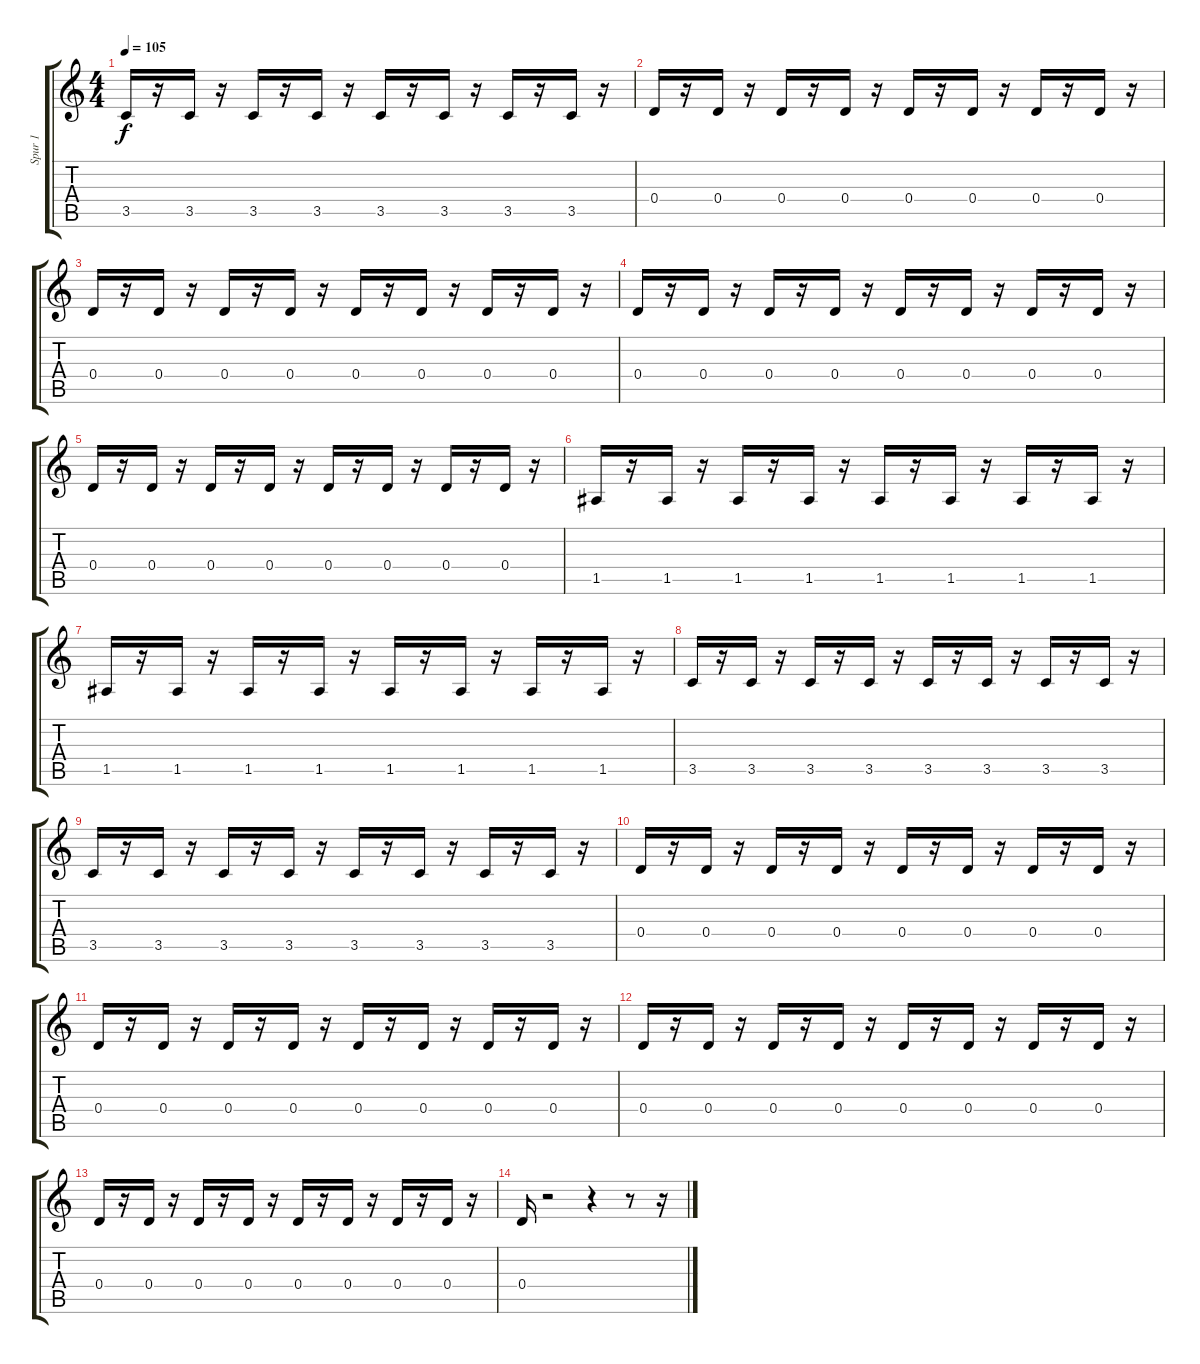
\track ("Spur 1" "Spur 1") {instrument electricguitarmuted}
\staff {score tabs}
\tuning (E4 B3 G3 D3 A2 E2) {hide}
\ts (4 4)
\tempo 105
\clef g2
\ks c
3.5.16{dy f} r.16 3.5.16 r.16 3.5.16 r.16 3.5.16 r.16 3.5.16 r.16 3.5.16 r.16 3.5.16 r.16 3.5.16 r.16 |
0.4.16 r.16 0.4.16 r.16 0.4.16 r.16 0.4.16 r.16 0.4.16 r.16 0.4.16 r.16 0.4.16 r.16 0.4.16 r.16 |
0.4.16 r.16 0.4.16 r.16 0.4.16 r.16 0.4.16 r.16 0.4.16 r.16 0.4.16 r.16 0.4.16 r.16 0.4.16 r.16 |
0.4.16 r.16 0.4.16 r.16 0.4.16 r.16 0.4.16 r.16 0.4.16 r.16 0.4.16 r.16 0.4.16 r.16 0.4.16 r.16 |
0.4.16 r.16 0.4.16 r.16 0.4.16 r.16 0.4.16 r.16 0.4.16 r.16 0.4.16 r.16 0.4.16 r.16 0.4.16 r.16 |
1.5.16 r.16 1.5.16 r.16 1.5.16 r.16 1.5.16 r.16 1.5.16 r.16 1.5.16 r.16 1.5.16 r.16 1.5.16 r.16 |
1.5.16 r.16 1.5.16 r.16 1.5.16 r.16 1.5.16 r.16 1.5.16 r.16 1.5.16 r.16 1.5.16 r.16 1.5.16 r.16 |
3.5.16 r.16 3.5.16 r.16 3.5.16 r.16 3.5.16 r.16 3.5.16 r.16 3.5.16 r.16 3.5.16 r.16 3.5.16 r.16 |
3.5.16 r.16 3.5.16 r.16 3.5.16 r.16 3.5.16 r.16 3.5.16 r.16 3.5.16 r.16 3.5.16 r.16 3.5.16 r.16 |
0.4.16 r.16 0.4.16 r.16 0.4.16 r.16 0.4.16 r.16 0.4.16 r.16 0.4.16 r.16 0.4.16 r.16 0.4.16 r.16 |
0.4.16 r.16 0.4.16 r.16 0.4.16 r.16 0.4.16 r.16 0.4.16 r.16 0.4.16 r.16 0.4.16 r.16 0.4.16 r.16 |
0.4.16 r.16 0.4.16 r.16 0.4.16 r.16 0.4.16 r.16 0.4.16 r.16 0.4.16 r.16 0.4.16 r.16 0.4.16 r.16 |
0.4.16 r.16 0.4.16 r.16 0.4.16 r.16 0.4.16 r.16 0.4.16 r.16 0.4.16 r.16 0.4.16 r.16 0.4.16 r.16 |
0.4.16 r.2 r.4 r.8 r.16
